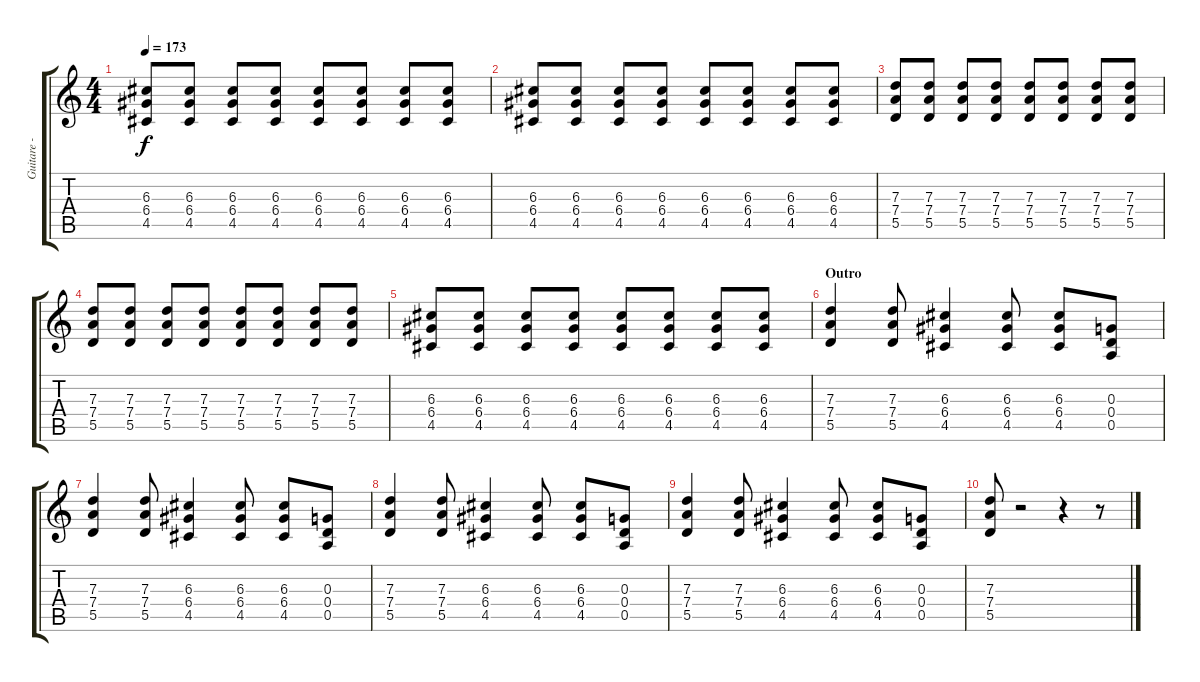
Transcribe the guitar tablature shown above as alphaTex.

\track ("Guitare - Yves " "Guitare - ") {instrument overdrivenguitar}
\staff {score tabs}
\tuning (E4 B3 G3 D3 A2 E2) {hide}
\ts (4 4)
\tempo 173
\clef g2
\ks c
(6.3 6.4 4.5).8{dy f} (6.3 6.4 4.5).8 (6.3 6.4 4.5).8 (6.3 6.4 4.5).8 (6.3 6.4 4.5).8 (6.3 6.4 4.5).8 (6.3 6.4 4.5).8 (6.3 6.4 4.5).8 |
(6.3 6.4 4.5).8 (6.3 6.4 4.5).8 (6.3 6.4 4.5).8 (6.3 6.4 4.5).8 (6.3 6.4 4.5).8 (6.3 6.4 4.5).8 (6.3 6.4 4.5).8 (6.3 6.4 4.5).8 |
(7.3 7.4 5.5).8 (7.3 7.4 5.5).8 (7.3 7.4 5.5).8 (7.3 7.4 5.5).8 (7.3 7.4 5.5).8 (7.3 7.4 5.5).8 (7.3 7.4 5.5).8 (7.3 7.4 5.5).8 |
(7.3 7.4 5.5).8 (7.3 7.4 5.5).8 (7.3 7.4 5.5).8 (7.3 7.4 5.5).8 (7.3 7.4 5.5).8 (7.3 7.4 5.5).8 (7.3 7.4 5.5).8 (7.3 7.4 5.5).8 |
(6.3 6.4 4.5).8 (6.3 6.4 4.5).8 (6.3 6.4 4.5).8 (6.3 6.4 4.5).8 (6.3 6.4 4.5).8 (6.3 6.4 4.5).8 (6.3 6.4 4.5).8 (6.3 6.4 4.5).8 |
\section ("" "Outro")
(7.3 7.4 5.5).4 (7.3 7.4 5.5).8 (6.3 6.4 4.5).4 (6.3 6.4 4.5).8 (6.3 6.4 4.5).8 (0.3 0.4 0.5).8 |
(7.3 7.4 5.5).4 (7.3 7.4 5.5).8 (6.3 6.4 4.5).4 (6.3 6.4 4.5).8 (6.3 6.4 4.5).8 (0.3 0.4 0.5).8 |
(7.3 7.4 5.5).4 (7.3 7.4 5.5).8 (6.3 6.4 4.5).4 (6.3 6.4 4.5).8 (6.3 6.4 4.5).8 (0.3 0.4 0.5).8 |
(7.3 7.4 5.5).4 (7.3 7.4 5.5).8 (6.3 6.4 4.5).4 (6.3 6.4 4.5).8 (6.3 6.4 4.5).8 (0.3 0.4 0.5).8 |
(7.3 7.4 5.5).8 r.2 r.4 r.8
